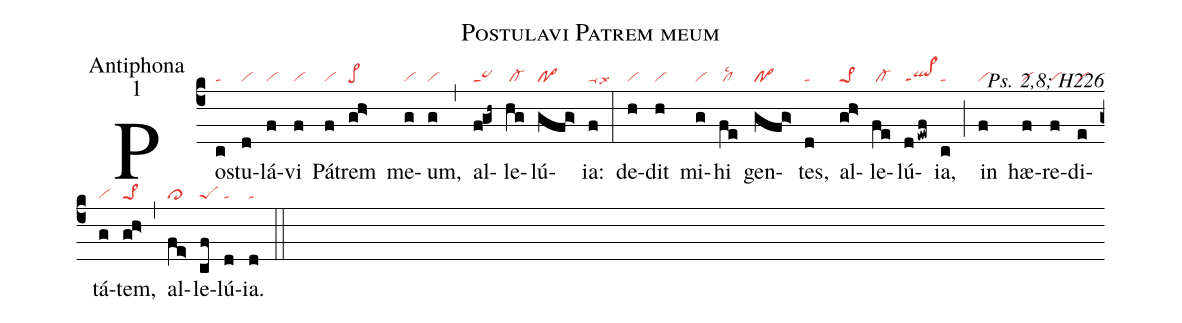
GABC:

name:Postulavi Patrem meum;
office-part:Antiphona;
mode:1;
commentary:Ps. 2,8; H226;
nabc-lines:1;
%%
(c4)Po(c|ta)stu(d|vi)lá(f|vi)vi(f|vi) Pá(f|vi)trem(gh>|pe>) me(g|vi)um,(g|vi) (,)
al(f!gh~|sc~)le(hg|/cl-)lú(gfg>|po>)ia:(f|ta-lsx6) (:)
de(h|vi)dit(h|vi) mi(g|vi)hi(fe|/cllsc2) gen(gfg>|po>)tes,(d|ta) al(gh>|pe>1)le(fe|/cl-)lú(dewf|ql>ppt1)ia,(c|ta) (;)
in(f|vi) hæ(f|vi)re(f|vi)di(e|vi)tá(g|vi)tem,(gh>|pe>1) (,)
al(fe>|cl>)le(cf|peS)lú(d|ta)ia.(d|ta) (::)
